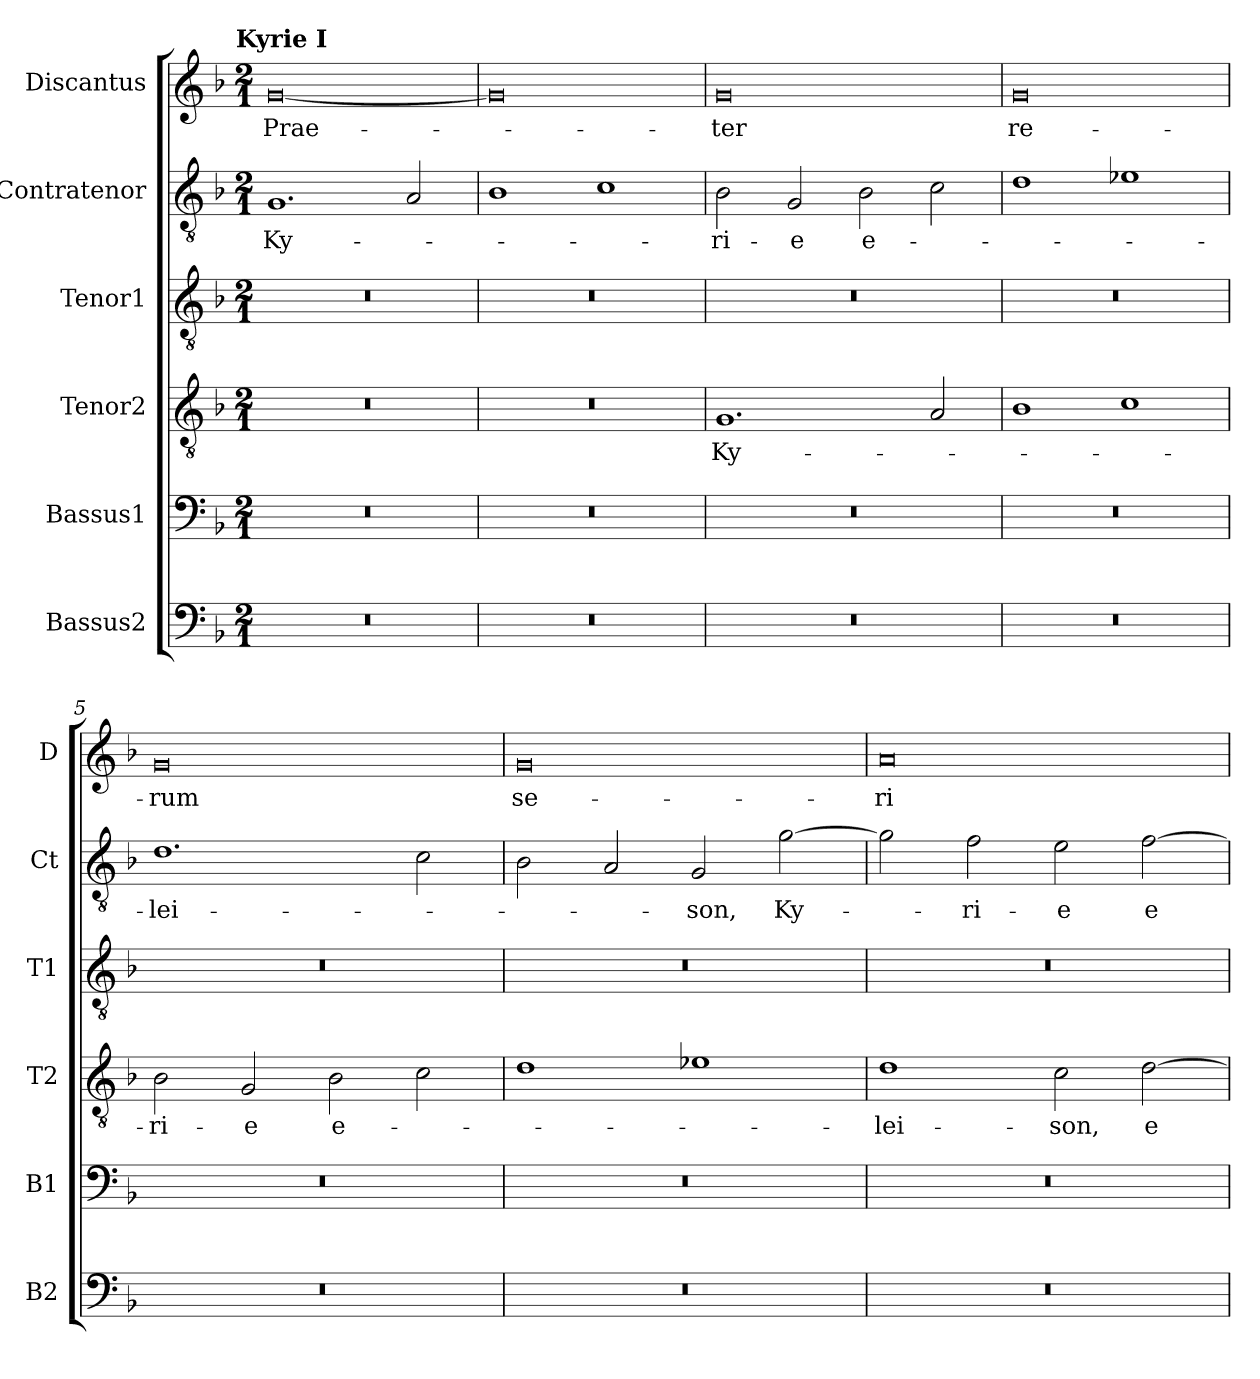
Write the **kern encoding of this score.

**kern	**kern	**kern	**text	**kern	**kern	**text	**kern	**text
*part6	*part5	*part4	*part4	*part3	*part2	*part2	*part1	*part1
*staff6	*staff5	*staff4	*staff4	*staff3	*staff2	*staff2	*staff1	*staff1
*I"Bassus2	*I"Bassus1	*I"Tenor2	*	*I"Tenor1	*I"Contratenor	*	*I"Discantus	*
*I'B2	*I'B1	*I'T2	*	*I'T1	*I'Ct	*	*I'D	*
*clefF4	*clefF4	*clefGv2	*	*clefGv2	*clefGv2	*	*clefG2	*
*k[b-]	*k[b-]	*k[b-]	*	*k[b-]	*k[b-]	*	*k[b-]	*
!!LO:TX:omd:t=Kyrie I
*M2/1	*M2/1	*M2/1	*	*M2/1	*M2/1	*	*M2/1	*
=1	=1	=1	=1	=1	=1	=1	=1	=1
0r	0r	0r	.	0r	1.G	Ky-	[0g	Prae-
.	.	.	.	.	2A/	.	.	.
=2	=2	=2	=2	=2	=2	=2	=2	=2
0r	0r	0r	.	0r	1B-	.	0g]	.
.	.	.	.	.	1c	.	.	.
=3	=3	=3	=3	=3	=3	=3	=3	=3
0r	0r	1.G	Ky-	0r	2B-\	-ri-	0g	-ter
.	.	.	.	.	2G/	-e	.	.
.	.	.	.	.	2B-\	e-	.	.
.	.	2A/	.	.	2c\	.	.	.
=4	=4	=4	=4	=4	=4	=4	=4	=4
0r	0r	1B-	.	0r	1d	.	0g	re-
.	.	1c	.	.	1e-X	.	.	.
=5	=5	=5	=5	=5	=5	=5	=5	=5
0r	0r	2B-\	-ri-	0r	1.d	-lei-	0g	-rum
.	.	2G/	-e	.	.	.	.	.
.	.	2B-\	e-	.	.	.	.	.
.	.	2c\	.	.	2c\	.	.	.
=6	=6	=6	=6	=6	=6	=6	=6	=6
0r	0r	1d	.	0r	2B-\	.	0g	se-
.	.	.	.	.	2A/	.	.	.
.	.	1e-X	.	.	2G/	-son,	.	.
.	.	.	.	.	[2g\	Ky-	.	.
=7	=7	=7	=7	=7	=7	=7	=7	=7
0r	0r	1d	-lei-	0r	2g\]	.	0a	-ri-
.	.	.	.	.	2f\	-ri-	.	.
.	.	2c\	-son,	.	2e\	-e	.	.
.	.	[2d\	e-	.	[2f\	e-	.	.
=	=	=	=	=	=	=	=	=
*-	*-	*-	*-	*-	*-	*-	*-	*-
